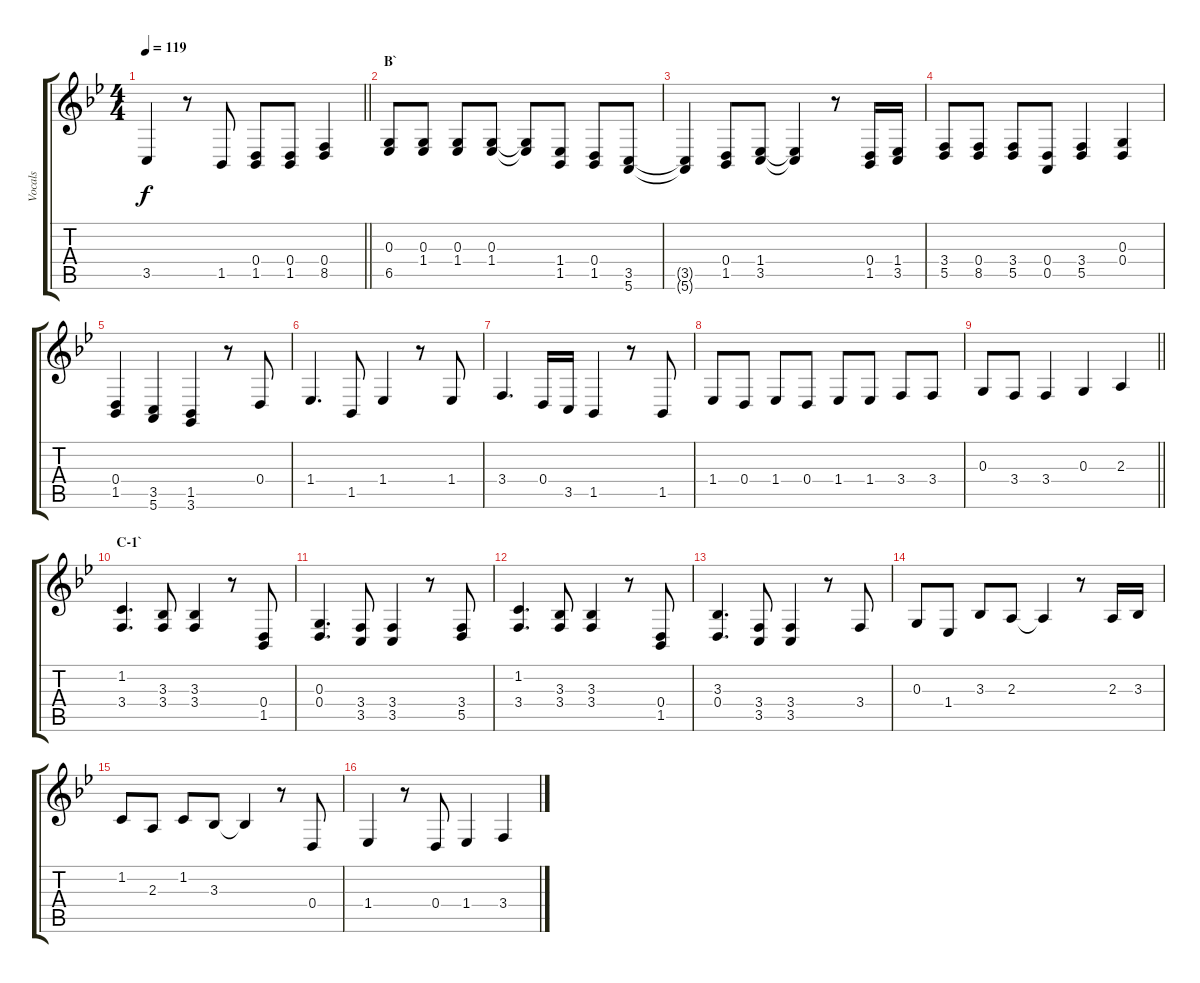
\track ("Vocals" "Vocals") {instrument altosax}
\staff {score tabs}
\tuning (E4 B3 G3 D3 A2 E2) {hide}
\ts (4 4)
\tempo 119
\clef g2
\barLineRight lightlight
\ks bb
3.5.4{dy f} r.8 1.5.8 (0.4 1.5).8 (0.4 1.5).8 (0.4 8.5).4 |
\section ("" "B`")
(0.3 6.5).8 (0.3 1.4).8 (0.3 1.4).8 (0.3 1.4).8 (0.3{t} 1.4{t}).8 (1.4 1.5).8 (0.4 1.5).8 (3.5 5.6).8 |
(3.5{t} 5.6{t}).4 (0.4 1.5).8 (1.4 3.5).8 (1.4{t} 3.5{t}).4 r.8 (0.4 1.5).16 (1.4 3.5).16 |
(3.4 5.5).8 (0.4 8.5).8 (3.4 5.5).8 (0.4 0.5).8 (3.4 5.5).4 (0.3 0.4).4 |
(0.4 1.5).4 (3.5 5.6).4 (1.5 3.6).4 r.8 0.4.8 |
1.4.4{d} 1.5.8 1.4.4 r.8 1.4.8 |
3.4.4{d} 0.4.16 3.5.16 1.5.4 r.8 1.5.8 |
1.4.8 0.4.8 1.4.8 0.4.8 1.4.8 1.4.8 3.4.8 3.4.8 |
\barLineRight lightlight
0.3.8 3.4.8 3.4.4 0.3.4 2.3.4 |
\section ("" "C-1`")
(1.2 3.4).4{d} (3.3 3.4).8 (3.3 3.4).4 r.8 (0.4 1.5).8 |
(0.3 0.4).4{d} (3.4 3.5).8 (3.4 3.5).4 r.8 (3.4 5.5).8 |
(1.2 3.4).4{d} (3.3 3.4).8 (3.3 3.4).4 r.8 (0.4 1.5).8 |
(3.3 0.4).4{d} (3.4 3.5).8 (3.4 3.5).4 r.8 3.4.8 |
0.3.8 1.4.8 3.3.8 2.3.8 2.3{t}.4 r.8 2.3.16 3.3.16 |
1.2.8 2.3.8 1.2.8 3.3.8 3.3{t}.4 r.8 0.4.8 |
1.4.4 r.8 0.4.8 1.4.4 3.4.4
